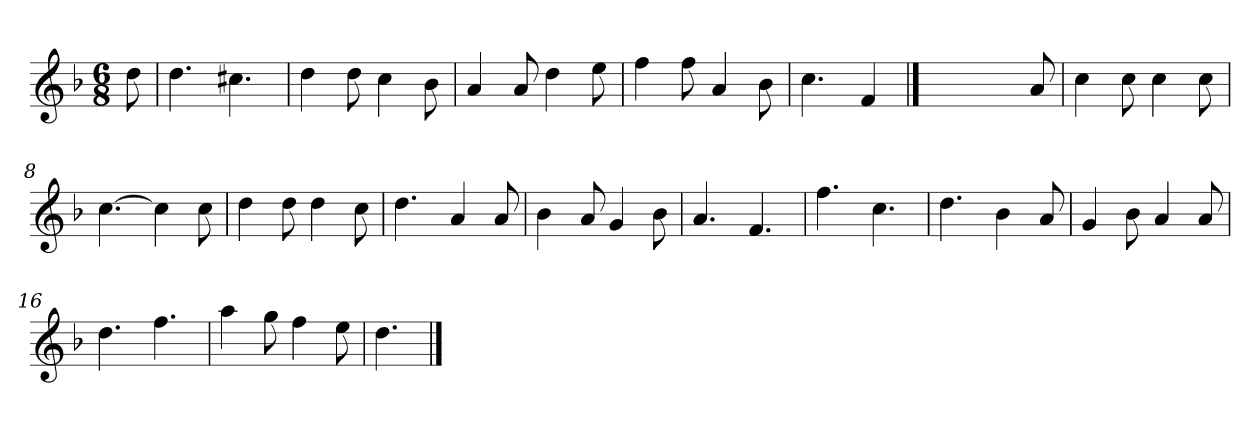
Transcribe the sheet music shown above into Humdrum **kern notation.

**kern
*part1
*staff1
*clefG2
*k[b-]
*d:
*M6/8
=
8dd\
=1
4.dd\
4.cc#X\
=2
4dd\
8dd\
4cc\
8b-\
=3
4a/
8a/
4dd\
8ee\
=4
4ff\
8ff\
4a/
8b-\
=5
4.cc\
4f/
==6
4.ryy
4ryy
8a/
=7
4cc\
8cc\
4cc\
8cc\
!!LO:LB:g=z
=8
[4.cc\
4cc\]
8cc\
=9
4dd\
8dd\
4dd\
8cc\
=10
4.dd\
4a/
8a/
=11
4b-\
8a/
4g/
8b-\
=12
4.a/
4.f/
=13
4.ff\
4.cc\
=14
4.dd\
4b-\
8a/
=15
4g/
8b-\
4a/
8a/
!!LO:LB:g=z
=16
4.dd\
4.ff\
=17
4aa\
8gg\
4ff\
8ee\
=18
4.dd\
==
*-
